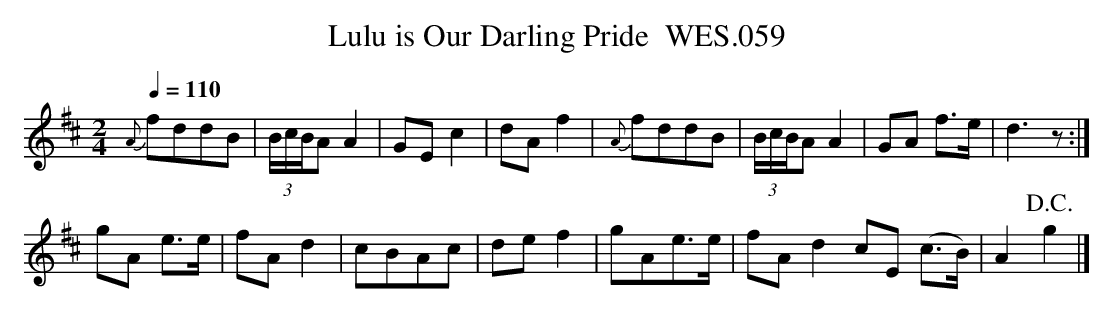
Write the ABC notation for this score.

X:1
T:Lulu is Our Darling Pride  WES.059
M:2/4
L:1/8
Q:1/4=110
K:D
{A}fddB|(3B/c/B/AA2|GEc2|dAf2|{A}fddB|(3B/c/B/AA2|GA f>e|d3z:|
gA e>e|fAd2|cBAc|def2|gAe>e|fAd2cE (c>B)|A2!D.C.!g2|]
